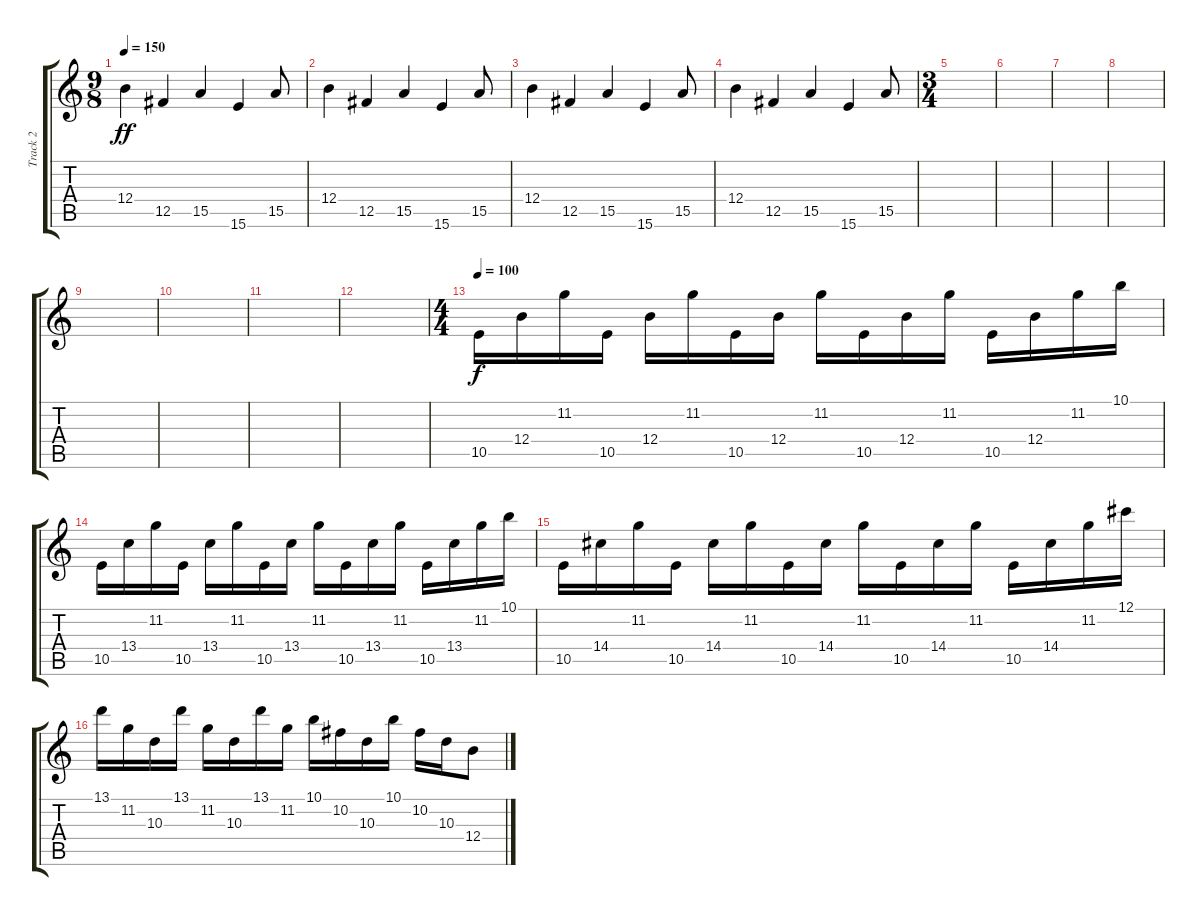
\track ("Track 2" "Track 2") {instrument distortionguitar}
\staff {score tabs}
\tuning (Db4 Ab3 E3 B2 Gb2 Db2) {hide}
\ts (9 8)
\tempo 150
\clef g2
\ks c
12.4.4{dy ff} 12.5.4 15.5.4 15.6.4 15.5.8 |
12.4.4 12.5.4 15.5.4 15.6.4 15.5.8 |
12.4.4 12.5.4 15.5.4 15.6.4 15.5.8 |
12.4.4 12.5.4 15.5.4 15.6.4 15.5.8 |
\ts (3 4)
|
|
|
|
|
|
|
|
\ts (4 4)
\tempo 100
10.5.16{dy f} 12.4.16 11.2.16 10.5.16 12.4.16 11.2.16 10.5.16 12.4.16 11.2.16 10.5.16 12.4.16 11.2.16 10.5.16 12.4.16 11.2.16 10.1.16 |
10.5.16 13.4.16 11.2.16 10.5.16 13.4.16 11.2.16 10.5.16 13.4.16 11.2.16 10.5.16 13.4.16 11.2.16 10.5.16 13.4.16 11.2.16 10.1.16 |
10.5.16 14.4.16 11.2.16 10.5.16 14.4.16 11.2.16 10.5.16 14.4.16 11.2.16 10.5.16 14.4.16 11.2.16 10.5.16 14.4.16 11.2.16 12.1.16 |
13.1.16 11.2.16 10.3.16 13.1.16 11.2.16 10.3.16 13.1.16 11.2.16 10.1.16 10.2.16 10.3.16 10.1.16 10.2.16 10.3.16 12.4.8
